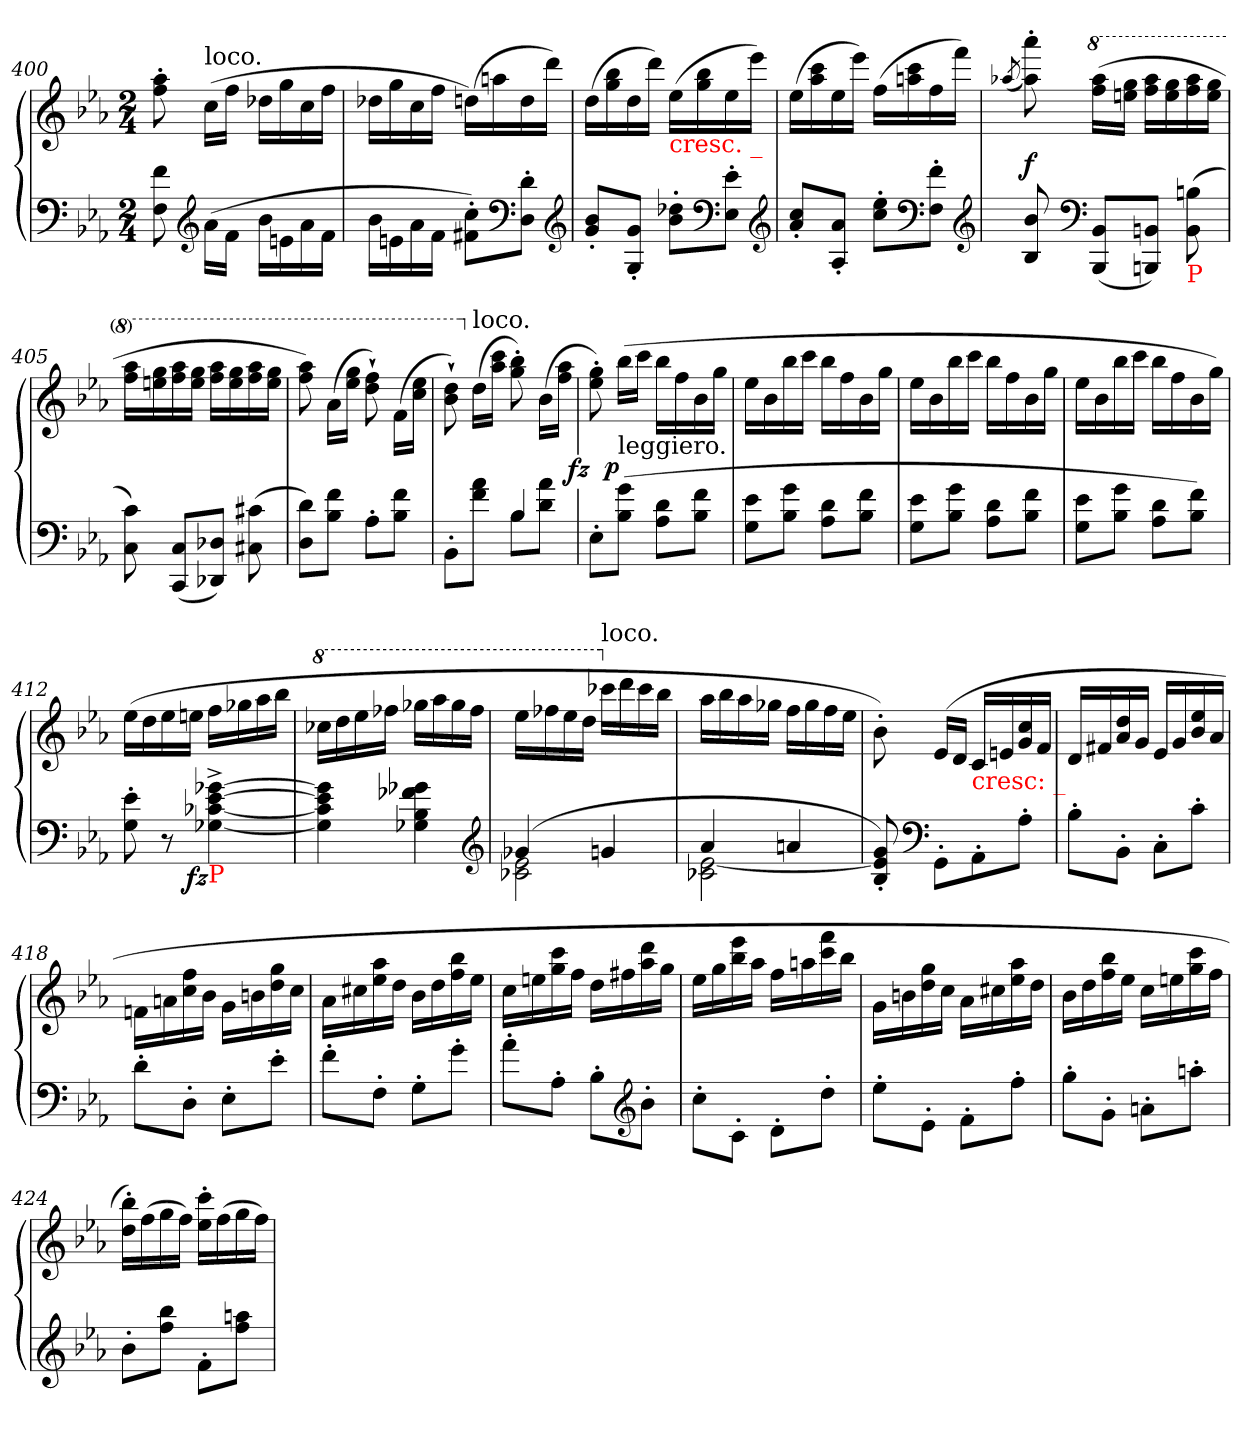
**kern	**kern	**dynam
*part1	*part1	*part1
*staff2	*staff1	*staff1/2
*clefF4	*clefG2	*
*k[b-e-a-]	*k[b-e-a-]	*
*M2/4	*M2/4	*
=400	=400	=400
8f 8F	8aa-'> 8ff'>	.
*clefG2	*	*
!	!LO:TX:a:t=loco.	!
(>16a-\LL	(>16ccLL	.
16fJJ	16ffJJ	.
16b-\LL	16dd-XLL	.
16en	16gg	.
16a-	16cc	.
16fJJ	16ffJJ	.
=401	=401	=401
16b-\LL	16dd-XLL	.
16en	16gg	.
16a-	16cc	.
16fJJ	16ffJJ	.
8cc'>\ 8f#X'>\L)	(>16ddnLL)	.
.	16aan	.
*clefF4	*	*
8d'> 8D'>J	16dd	.
.	16dddJJ)	.
*clefG2	*	*
=402	=402	=402
8b-'< 8g'<L	(>16ddLL	.
.	16bb- 16gg	.
8g'< 8G'<J	16dd	.
.	16dddJJ)	.
!	!LO:TX:b:color=red:t=cresc. _	!
8dd-X'> 8b-'>L	(16ee-LL	.
.	16bb- 16gg	.
*clefF4	*	*
8e-'> 8E-'>J	16ee-	.
.	16eee-JJ)	.
*clefG2	*	*
=403	=403	=403
8cc'< 8a-'<L	(>16ee-LL	.
.	16ccc 16aa-	.
8a-'< 8A-'<J	16ee-	.
.	16eee-JJ)	.
8ee-'> 8cc'>L	(>16ffLL	.
.	16ccc 16aan	.
*clefF4	*	*
8f'> 8F'>J	16ff	.
.	16fffJJ)	.
*clefG2	*	*
=404	=404	=404
.	(<8qaa-X/	.
8b- 8B-	8aaa-'> 8aa-'>)	f
*clefF4	*	*
*	*8va	*
(<8BB- 8BBB-L	(>16aaa- 16fffLL	.
.	16ggg 16eeenJJ	.
8BBn 8BBBnJ)	16aaa- 16fffLL	.
.	16ggg 16eee	.
!LO:TX:b:color=red:t=P	!	!
(>8Bn 8BB	16aaa- 16fff	.
.	16ggg 16eeeJJ	.
=405	=405	=405
8c 8C)	16aaa- 16fffLL	.
.	16ggg 16eeen	.
(<8C 8CCL	16aaa- 16fff	.
.	16ggg 16eeeJJ	.
8D-X 8DD-XJ)	16aaa- 16fffLL	.
.	16ggg 16eee	.
(>8c#X 8C#X	16aaa- 16fff	.
.	16ggg 16eeeJJ	.
=406	=406	=406
8d 8DL)	8aaa- 8fff)	.
8f 8B-J	(>16aa-\LL	.
.	16ggg 16eee-JJ	.
8A-'>L	8fff`> 8ddd`>)	.
8f 8B-J	(>16ff\LL	.
.	16eee- 16cccJJ	.
=407	=407	=407
*^	*	*
4ryy	8BB-'>L	8ddd`> 8bb-`>)	.
*	*	*X8va	*
!	!	!LO:TX:a:t=loco.	!
.	8a- 8fJ	(>16ddLL	.
.	.	16ccc 16aa-JJ	.
4B-	8B-L	8bb-'> 8gg'>)	.
.	8a- 8dJ	(>16b-LL	.
.	.	16aa- 16ffJJ	.
*v	*v	*	*
=408	=408	=408
!	!	!LO:DY:rj
8E-'>L	8gg'> 8ee-'>)	fz
!	!LO:TX:b:t=leggiero.	!
!	!	!LO:DY:rj
(>8g 8B-J	(>16bb-LL	p
.	16cccJJ	.
8d 8A-L	16bb-LL	.
.	16ff	.
8f 8B-J	16b-	.
.	16ggJJ	.
=409	=409	=409
8e- 8GL	16ee-LL	.
.	16b-	.
8g 8B-J	16bb-	.
.	16cccJJ	.
8d 8A-L	16bb-LL	.
.	16ff	.
8f 8B-J	16b-	.
.	16ggJJ	.
=410	=410	=410
8e- 8GL	16ee-LL	.
.	16b-	.
8g 8B-J	16bb-	.
.	16cccJJ	.
8d 8A-L	16bb-LL	.
.	16ff	.
8f 8B-J	16b-	.
.	16ggJJ	.
=411	=411	=411
8e- 8GL	16ee-LL	.
.	16b-	.
8g 8B-J	16bb-	.
.	16cccJJ	.
8d 8A-L	16bb-LL	.
.	16ff	.
8f 8B-J)	16b-	.
.	16ggJJ)	.
=412	=412	=412
8e-'> 8G'>	(>16ee-LL	.
.	16dd	.
8r	16ee-	.
.	16eenJJ	.
!LO:TX:b:color=red:t=P	!	!
!	!	!LO:DY:b=2:rj
[4g-X^< [4e-^< [4c-X^< [4G-X^<	16ffLL	fz
.	16gg-X	.
.	16aa-	.
.	16bb-JJ	.
=413	=413	=413
*	*8va	*
4g-] 4e-] 4c-] 4G-]	16ccc-XLL	.
.	16ddd	.
.	16eee-	.
.	16fff-XJJ	.
4g-X 4f-X 4B- 4G-X	16ggg-XLL	.
.	16aaa-	.
.	16ggg-	.
.	16fff-JJ	.
*clefG2	*	*
=414	=414	=414
*^	*	*
(>4g-X	2e- 2c-X	16eee-LL	.
.	.	16fff-X	.
.	.	16eee-	.
.	.	16dddJJ	.
*	*	*X8va	*
!	!	!LO:TX:a:t=loco.	!
4gn	.	16ccc-XLL	.
.	.	16ddd	.
.	.	16ccc-	.
.	.	16bb-JJ	.
=415	=415	=415	=415
4a-	[2e- 2c-X	16aa-LL	.
.	.	16bb-	.
.	.	16aa-	.
.	.	16gg-XJJ	.
4an	.	16ffLL	.
.	.	16gg-	.
.	.	16ff	.
.	.	16ee-JJ	.
*v	*v	*	*
=416	=416	=416
8g'< 8e-]'< 8B-'<)	8b-'>)	.
*clefF4	*	*
8GG'>\L	(>16e-LL	.
.	16dJJ	.
!	!LO:TX:b:color=red:t=cresc&colon; _	!
8AA-'>	16cLL	.
.	16en	.
8A-'>J	16cc 16g	.
.	16fJJ	.
=417	=417	=417
8B-'>L	16dLL	.
.	16f#X	.
8BB-'>J	16dd 16a-	.
.	16gJJ	.
8C'>L	16e-LL	.
.	16g	.
8c'>J	16ee- 16b-	.
.	16a-JJ	.
=418	=418	=418
8d'>L	16fn\LL	.
.	16an	.
8D'>J	16ff 16cc	.
.	16b-JJ	.
8E-'>L	16g\LL	.
.	16bn	.
8e-'>J	16gg 16dd	.
.	16ccJJ	.
=419	=419	=419
8f'>L	16a-\LL	.
.	16cc#X	.
8F'>J	16aa- 16ee-	.
.	16ddJJ	.
8G'>L	16b-\LL	.
.	16dd	.
8g'>J	16bb- 16ff	.
.	16ee-JJ	.
=420	=420	=420
8a-'>L	16ccLL	.
.	16een	.
8A-'>J	16ccc 16gg	.
.	16ffJJ	.
8B-'>L	16ddLL	.
.	16ff#X	.
*clefG2	*	*
8b-'>J	16ddd 16aa-	.
.	16ggJJ	.
=421	=421	=421
8cc'>\L	16ee-LL	.
.	16gg	.
8c'>J	16eee- 16bb-	.
.	16aa-JJ	.
8d'>\L	16ffLL	.
.	16aan	.
8dd'>J	16fff 16ccc	.
.	16bb-JJ	.
=422	=422	=422
8ee-'>\L	16gLL	.
.	16bn	.
8e-'>J	16gg 16dd	.
.	16ccJJ	.
8f'>\L	16a-LL	.
.	16cc#X	.
8ff'>J	16aa- 16ee-	.
.	16ddJJ	.
=423	=423	=423
8gg'>\L	16b-LL	.
.	16dd	.
8g'>J	16bb- 16ff	.
.	16ee-JJ	.
8an'>\L	16ccLL	.
.	16een	.
8aan'>J	16ccc 16gg	.
.	16ffJJ	.
=424	=424	=424
8b-'>L	16bb-'> 16dd'>LL)	.
.	(>16ff	.
8bb- 8ffJ	16gg	.
.	16ffJJ)	.
8f'>L	16ccc'> 16ee-'>LL	.
.	(>16ff	.
8aan 8ffJ	16gg	.
.	16ffJJ)	.
=	=	=
*-	*-	*-
